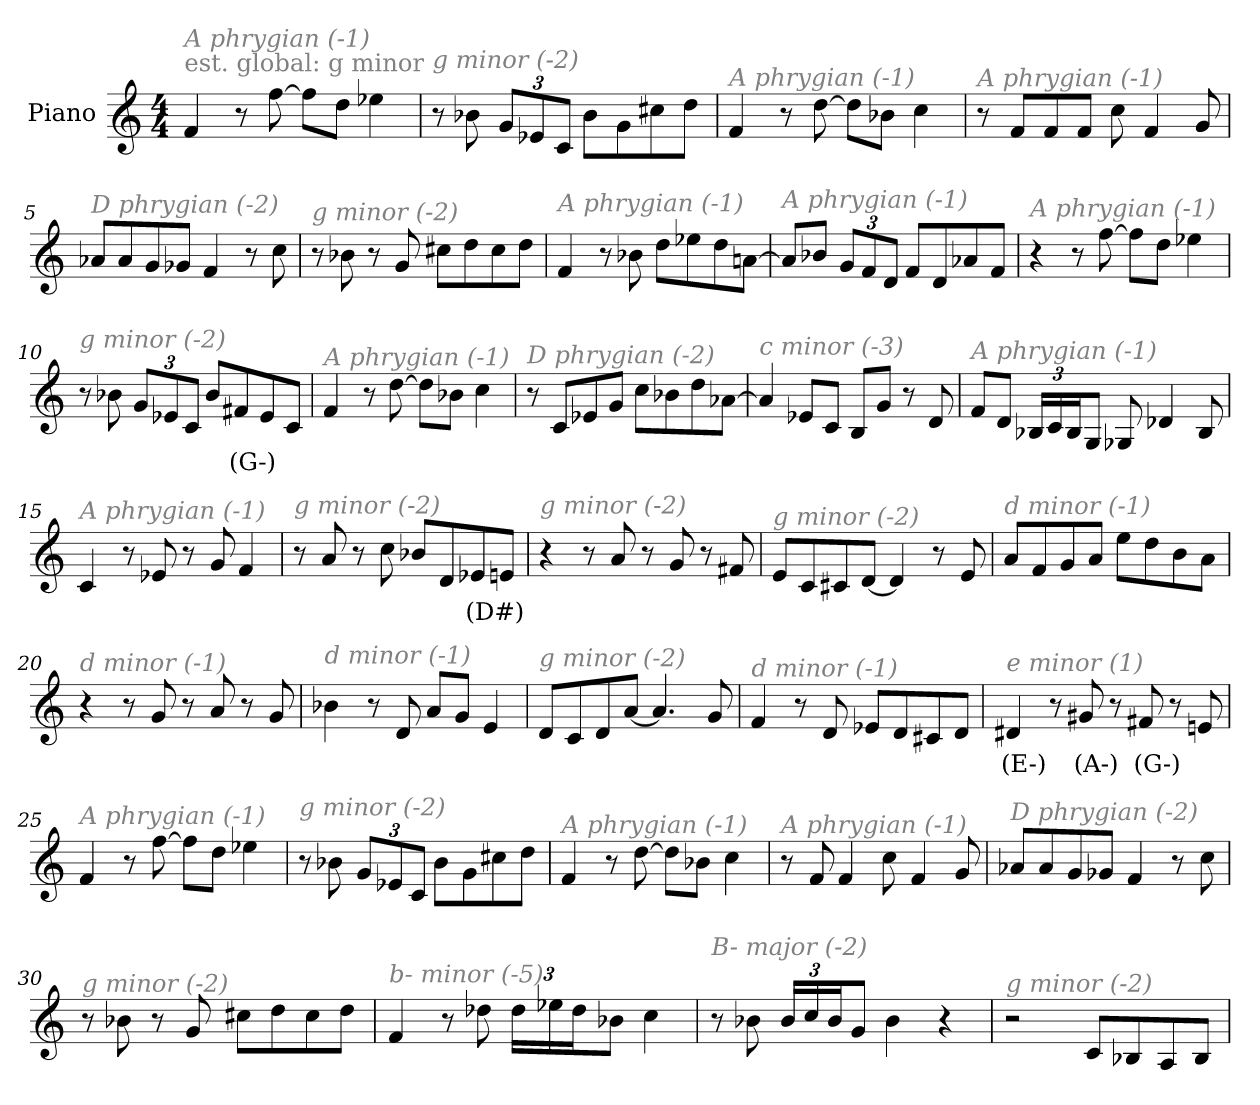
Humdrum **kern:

**kern	**text
*part1	*part1
*staff1	*staff1
*I"Piano	*
*I'Pno	*
*clefG2	*
*k[]	*
*M4/4	*
*MM224	*
=1	=1
!LO:TX:a:color=#808080:t=est. global&colon; g minor	!
!LO:TX:i:color=#808080:t=A phrygian (-1)	!
4f/	.
8r	.
[8ff\	.
8ff\L]	.
8dd\J	.
4ee-X\	.
=2	=2
!LO:TX:i:color=#808080:t=g minor (-2)	!
8r	.
8b-X\	.
*Xbrackettup	*
12g/L	.
12e-X/	.
12c/J	.
8b-\L	.
8g\	.
8cc#X\	.
8dd\J	.
=3	=3
!LO:TX:i:color=#808080:t=A phrygian (-1)	!
4f/	.
8r	.
[8dd\	.
8dd\L]	.
8b-X\J	.
4cc\	.
=4	=4
!LO:TX:i:color=#808080:t=A phrygian (-1)	!
8r	.
8f/L	.
8f/	.
8f/J	.
8cc\	.
4f/	.
8g/	.
!!LO:LB:g=z
=5	=5
!LO:TX:i:color=#808080:t=D phrygian (-2)	!
8a-X/L	.
8a-/	.
8g/	.
8g-X/J	.
4f/	.
8r	.
8cc\	.
=6	=6
!LO:TX:i:color=#808080:t=g minor (-2)	!
8r	.
8b-X\	.
8r	.
8g/	.
8cc#X\L	.
8dd\	.
8cc#\	.
8dd\J	.
=7	=7
!LO:TX:i:color=#808080:t=A phrygian (-1)	!
4f/	.
8r	.
8b-X\	.
8dd\L	.
8ee-X\	.
8dd\	.
[8an\J	.
=8	=8
!LO:TX:i:color=#808080:t=A phrygian (-1)	!
8a/L]	.
8b-X/J	.
12g/L	.
12f/	.
12d/J	.
8f/L	.
8d/	.
8a-X/	.
8f/J	.
!!LO:LB:g=z
=9	=9
!LO:TX:i:color=#808080:t=A phrygian (-1)	!
4r	.
8r	.
[8ff\	.
8ff\L]	.
8dd\J	.
4ee-X\	.
=10	=10
!LO:TX:i:color=#808080:t=g minor (-2)	!
8r	.
8b-X\	.
12g/L	.
12e-X/	.
12c/J	.
8b-/L	.
8f#Xi/	(G-)
8e-/	.
8c/J	.
=11	=11
!LO:TX:i:color=#808080:t=A phrygian (-1)	!
4f/	.
8r	.
[8dd\	.
8dd\L]	.
8b-X\J	.
4cc\	.
=12	=12
!LO:TX:i:color=#808080:t=D phrygian (-2)	!
8r	.
8c/L	.
8e-X/	.
8g/J	.
8cc\L	.
8b-X\	.
8dd\	.
[8a-X\J	.
!!LO:LB:g=z
=13	=13
!LO:TX:i:color=#808080:t=c minor (-3)	!
4a-/]	.
8e-X/L	.
8c/J	.
8B/L	.
8g/J	.
8r	.
8d/	.
=14	=14
!LO:TX:i:color=#808080:t=A phrygian (-1)	!
8f/L	.
8d/J	.
24B-X/LL	.
24c/	.
24B-/J	.
8G/J	.
8G-X/	.
4d-X/	.
8B-/	.
=15	=15
!LO:TX:i:color=#808080:t=A phrygian (-1)	!
4c/	.
8r	.
8e-X/	.
8r	.
8g/	.
4f/	.
=16	=16
!LO:TX:i:color=#808080:t=g minor (-2)	!
8r	.
8a/	.
8r	.
8cc\	.
8b-X/L	.
8d/	.
8e-Xi/	(D#)
8e/J	.
!!LO:LB:g=z
=17	=17
!LO:TX:i:color=#808080:t=g minor (-2)	!
4r	.
8r	.
8a/	.
8r	.
8g/	.
8r	.
8f#X/	.
=18	=18
!LO:TX:i:color=#808080:t=g minor (-2)	!
8e/L	.
8c/	.
8c#X/	.
[8d/J	.
4d/]	.
8r	.
8e/	.
=19	=19
!LO:TX:i:color=#808080:t=d minor (-1)	!
8a/L	.
8f/	.
8g/	.
8a/J	.
8ee\L	.
8dd\	.
8b\	.
8a\J	.
=20	=20
!LO:TX:i:color=#808080:t=d minor (-1)	!
4r	.
8r	.
8g/	.
8r	.
8a/	.
8r	.
8g/	.
!!LO:LB:g=z
=21	=21
!LO:TX:i:color=#808080:t=d minor (-1)	!
4b-X\	.
8r	.
8d/	.
8a/L	.
8g/J	.
4e/	.
=22	=22
!LO:TX:i:color=#808080:t=g minor (-2)	!
8d/L	.
8c/	.
8d/	.
[8a/J	.
4.a/]	.
8g/	.
=23	=23
!LO:TX:i:color=#808080:t=d minor (-1)	!
4f/	.
8r	.
8d/	.
8e-X/L	.
8d/	.
8c#X/	.
8d/J	.
=24	=24
!LO:TX:i:color=#808080:t=e minor (1)	!
4d#Xi/	(E-)
8r	.
8g#Xi/	(A-)
8r	.
8f#Xi/	(G-)
8r	.
8en/	.
=25	=25
!LO:TX:i:color=#808080:t=A phrygian (-1)	!
4f/	.
8r	.
[8ff\	.
8ff\L]	.
8dd\J	.
4ee-X\	.
!!LO:LB:g=z
=26	=26
!LO:TX:i:color=#808080:t=g minor (-2)	!
8r	.
8b-X\	.
12g/L	.
12e-X/	.
12c/J	.
8b-\L	.
8g\	.
8cc#X\	.
8dd\J	.
=27	=27
!LO:TX:i:color=#808080:t=A phrygian (-1)	!
4f/	.
8r	.
[8dd\	.
8dd\L]	.
8b-X\J	.
4cc\	.
=28	=28
!LO:TX:i:color=#808080:t=A phrygian (-1)	!
8r	.
8f/	.
4f/	.
8cc\	.
4f/	.
8g/	.
=29	=29
!LO:TX:i:color=#808080:t=D phrygian (-2)	!
8a-X/L	.
8a-/	.
8g/	.
8g-X/J	.
4f/	.
8r	.
8cc\	.
!!LO:LB:g=z
=30	=30
!LO:TX:i:color=#808080:t=g minor (-2)	!
8r	.
8b-X\	.
8r	.
8g/	.
8cc#X\L	.
8dd\	.
8cc#\	.
8dd\J	.
=31	=31
!LO:TX:i:color=#808080:t=b- minor (-5)	!
4f/	.
8r	.
8dd-X\	.
24dd-\LL	.
24ee-X\	.
24dd-\J	.
8b-X\J	.
4cc\	.
=32	=32
!LO:TX:i:color=#808080:t=B- major (-2)	!
8r	.
8b-X\	.
24b-/LL	.
24cc/	.
24b-/J	.
8g/J	.
4b-\	.
4r	.
=33	=33
!LO:TX:i:color=#808080:t=g minor (-2)	!
2r	.
8c/L	.
8B-X/	.
8A/	.
8B-/J	.
=	=
*-	*-
